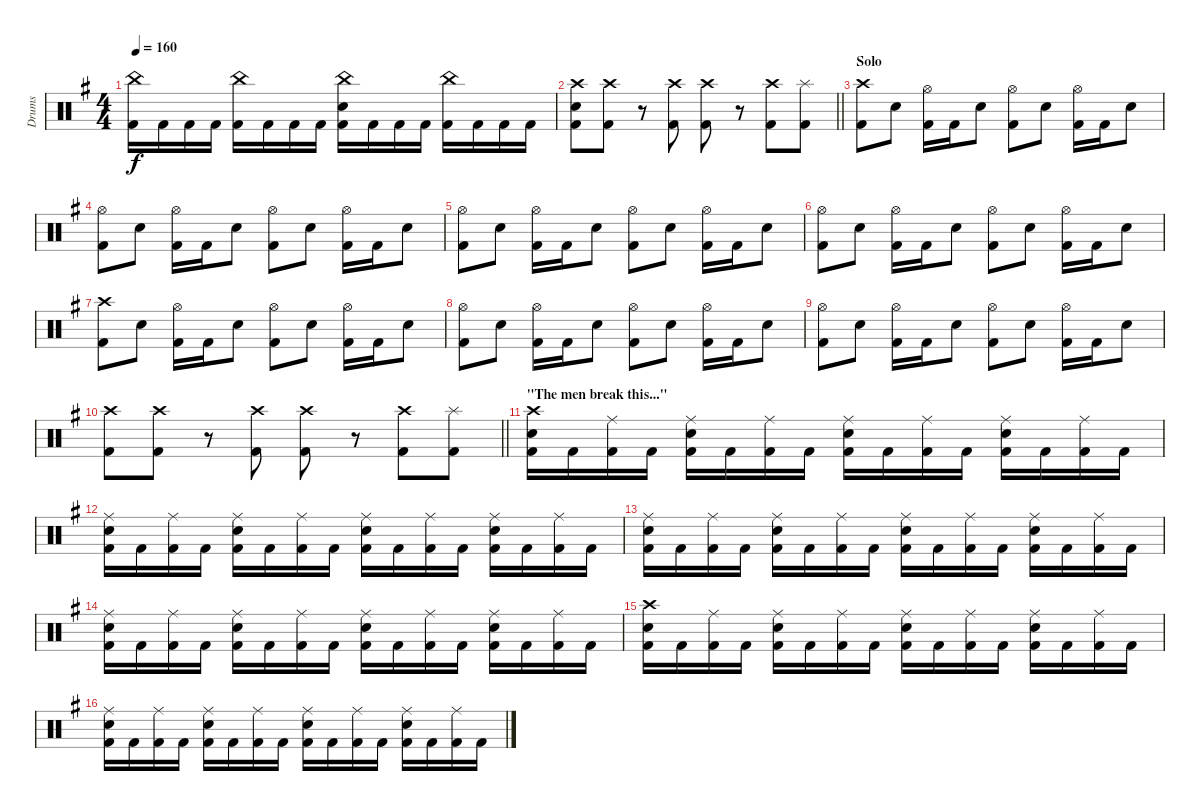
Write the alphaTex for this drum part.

\track ("Drums" "Drums") {instrument percussion}
\staff {score}
\articulation defaults
\ts (4 4)
\tempo 160
\clef neutral
\ks g
("China (hit)" "Kick (hit) 2").16{dy f} "Kick (hit) 2".16 "Kick (hit) 2".16 "Kick (hit) 2".16 ("China (hit)" "Kick (hit) 2").16 "Kick (hit) 2".16 "Kick (hit) 2".16 "Kick (hit) 2".16 ("China (hit)" "Electric Snare (hit)" "Kick (hit) 2").16 "Kick (hit) 2".16 "Kick (hit) 2".16 "Kick (hit) 2".16 ("China (hit)" "Kick (hit) 2").16 "Kick (hit) 2".16 "Kick (hit) 2".16 "Kick (hit) 2".16 |
\barLineRight lightlight
("Crash high (hit)" "Electric Snare (hit)" "Kick (hit) 2").8 ("Crash high (hit)" "Kick (hit) 2").8 r.8 ("Crash high (hit)" "Kick (hit) 2").8 ("Crash high (hit)" "Kick (hit) 2").8 r.8 ("Crash high (hit)" "Kick (hit) 2").8 ("Splash (hit)" "Kick (hit) 2").8 |
\section ("" "Solo")
("Crash high (hit)" "Kick (hit) 2").8 "Electric Snare (hit)".8 ("Hi-Hat (open)" "Kick (hit) 2").16 "Kick (hit) 2".16 "Electric Snare (hit)".8 ("Hi-Hat (open)" "Kick (hit) 2").8 "Electric Snare (hit)".8 ("Hi-Hat (open)" "Kick (hit) 2").16 "Kick (hit) 2".16 "Electric Snare (hit)".8 |
("Hi-Hat (open)" "Kick (hit) 2").8 "Electric Snare (hit)".8 ("Hi-Hat (open)" "Kick (hit) 2").16 "Kick (hit) 2".16 "Electric Snare (hit)".8 ("Hi-Hat (open)" "Kick (hit) 2").8 "Electric Snare (hit)".8 ("Hi-Hat (open)" "Kick (hit) 2").16 "Kick (hit) 2".16 "Electric Snare (hit)".8 |
("Hi-Hat (open)" "Kick (hit) 2").8 "Electric Snare (hit)".8 ("Hi-Hat (open)" "Kick (hit) 2").16 "Kick (hit) 2".16 "Electric Snare (hit)".8 ("Hi-Hat (open)" "Kick (hit) 2").8 "Electric Snare (hit)".8 ("Hi-Hat (open)" "Kick (hit) 2").16 "Kick (hit) 2".16 "Electric Snare (hit)".8 |
("Hi-Hat (open)" "Kick (hit) 2").8 "Electric Snare (hit)".8 ("Hi-Hat (open)" "Kick (hit) 2").16 "Kick (hit) 2".16 "Electric Snare (hit)".8 ("Hi-Hat (open)" "Kick (hit) 2").8 "Electric Snare (hit)".8 ("Hi-Hat (open)" "Kick (hit) 2").16 "Kick (hit) 2".16 "Electric Snare (hit)".8 |
("Crash high (hit)" "Kick (hit) 2").8 "Electric Snare (hit)".8 ("Hi-Hat (open)" "Kick (hit) 2").16 "Kick (hit) 2".16 "Electric Snare (hit)".8 ("Hi-Hat (open)" "Kick (hit) 2").8 "Electric Snare (hit)".8 ("Hi-Hat (open)" "Kick (hit) 2").16 "Kick (hit) 2".16 "Electric Snare (hit)".8 |
("Hi-Hat (open)" "Kick (hit) 2").8 "Electric Snare (hit)".8 ("Hi-Hat (open)" "Kick (hit) 2").16 "Kick (hit) 2".16 "Electric Snare (hit)".8 ("Hi-Hat (open)" "Kick (hit) 2").8 "Electric Snare (hit)".8 ("Hi-Hat (open)" "Kick (hit) 2").16 "Kick (hit) 2".16 "Electric Snare (hit)".8 |
("Hi-Hat (open)" "Kick (hit) 2").8 "Electric Snare (hit)".8 ("Hi-Hat (open)" "Kick (hit) 2").16 "Kick (hit) 2".16 "Electric Snare (hit)".8 ("Hi-Hat (open)" "Kick (hit) 2").8 "Electric Snare (hit)".8 ("Hi-Hat (open)" "Kick (hit) 2").16 "Kick (hit) 2".16 "Electric Snare (hit)".8 |
\barLineRight lightlight
("Crash high (hit)" "Kick (hit) 2").8 ("Crash high (hit)" "Kick (hit) 2").8 r.8 ("Crash high (hit)" "Kick (hit) 2").8 ("Crash high (hit)" "Kick (hit) 2").8 r.8 ("Crash high (hit)" "Kick (hit) 2").8 ("Splash (hit)" "Kick (hit) 2").8 |
\section ("" "\"The men break this...\"")
("Crash high (hit)" "Electric Snare (hit)" "Kick (hit) 2").16 "Kick (hit) 2".16 ("Ride (middle)" "Kick (hit) 2").16 "Kick (hit) 2".16 ("Ride (middle)" "Electric Snare (hit)" "Kick (hit) 2").16 "Kick (hit) 2".16 ("Ride (middle)" "Kick (hit) 2").16 "Kick (hit) 2".16 ("Ride (middle)" "Electric Snare (hit)" "Kick (hit) 2").16 "Kick (hit) 2".16 ("Ride (middle)" "Kick (hit) 2").16 "Kick (hit) 2".16 ("Ride (middle)" "Electric Snare (hit)" "Kick (hit) 2").16 "Kick (hit) 2".16 ("Ride (middle)" "Kick (hit) 2").16 "Kick (hit) 2".16 |
("Ride (middle)" "Electric Snare (hit)" "Kick (hit) 2").16 "Kick (hit) 2".16 ("Ride (middle)" "Kick (hit) 2").16 "Kick (hit) 2".16 ("Ride (middle)" "Electric Snare (hit)" "Kick (hit) 2").16 "Kick (hit) 2".16 ("Ride (middle)" "Kick (hit) 2").16 "Kick (hit) 2".16 ("Ride (middle)" "Electric Snare (hit)" "Kick (hit) 2").16 "Kick (hit) 2".16 ("Ride (middle)" "Kick (hit) 2").16 "Kick (hit) 2".16 ("Ride (middle)" "Electric Snare (hit)" "Kick (hit) 2").16 "Kick (hit) 2".16 ("Ride (middle)" "Kick (hit) 2").16 "Kick (hit) 2".16 |
("Ride (middle)" "Electric Snare (hit)" "Kick (hit) 2").16 "Kick (hit) 2".16 ("Ride (middle)" "Kick (hit) 2").16 "Kick (hit) 2".16 ("Ride (middle)" "Electric Snare (hit)" "Kick (hit) 2").16 "Kick (hit) 2".16 ("Ride (middle)" "Kick (hit) 2").16 "Kick (hit) 2".16 ("Ride (middle)" "Electric Snare (hit)" "Kick (hit) 2").16 "Kick (hit) 2".16 ("Ride (middle)" "Kick (hit) 2").16 "Kick (hit) 2".16 ("Ride (middle)" "Electric Snare (hit)" "Kick (hit) 2").16 "Kick (hit) 2".16 ("Ride (middle)" "Kick (hit) 2").16 "Kick (hit) 2".16 |
("Ride (middle)" "Electric Snare (hit)" "Kick (hit) 2").16 "Kick (hit) 2".16 ("Ride (middle)" "Kick (hit) 2").16 "Kick (hit) 2".16 ("Ride (middle)" "Electric Snare (hit)" "Kick (hit) 2").16 "Kick (hit) 2".16 ("Ride (middle)" "Kick (hit) 2").16 "Kick (hit) 2".16 ("Ride (middle)" "Electric Snare (hit)" "Kick (hit) 2").16 "Kick (hit) 2".16 ("Ride (middle)" "Kick (hit) 2").16 "Kick (hit) 2".16 ("Ride (middle)" "Electric Snare (hit)" "Kick (hit) 2").16 "Kick (hit) 2".16 ("Ride (middle)" "Kick (hit) 2").16 "Kick (hit) 2".16 |
("Crash high (hit)" "Electric Snare (hit)" "Kick (hit) 2").16 "Kick (hit) 2".16 ("Ride (middle)" "Kick (hit) 2").16 "Kick (hit) 2".16 ("Ride (middle)" "Electric Snare (hit)" "Kick (hit) 2").16 "Kick (hit) 2".16 ("Ride (middle)" "Kick (hit) 2").16 "Kick (hit) 2".16 ("Ride (middle)" "Electric Snare (hit)" "Kick (hit) 2").16 "Kick (hit) 2".16 ("Ride (middle)" "Kick (hit) 2").16 "Kick (hit) 2".16 ("Ride (middle)" "Electric Snare (hit)" "Kick (hit) 2").16 "Kick (hit) 2".16 ("Ride (middle)" "Kick (hit) 2").16 "Kick (hit) 2".16 |
("Ride (middle)" "Electric Snare (hit)" "Kick (hit) 2").16 "Kick (hit) 2".16 ("Ride (middle)" "Kick (hit) 2").16 "Kick (hit) 2".16 ("Ride (middle)" "Electric Snare (hit)" "Kick (hit) 2").16 "Kick (hit) 2".16 ("Ride (middle)" "Kick (hit) 2").16 "Kick (hit) 2".16 ("Ride (middle)" "Electric Snare (hit)" "Kick (hit) 2").16 "Kick (hit) 2".16 ("Ride (middle)" "Kick (hit) 2").16 "Kick (hit) 2".16 ("Ride (middle)" "Electric Snare (hit)" "Kick (hit) 2").16 "Kick (hit) 2".16 ("Ride (middle)" "Kick (hit) 2").16 "Kick (hit) 2".16
